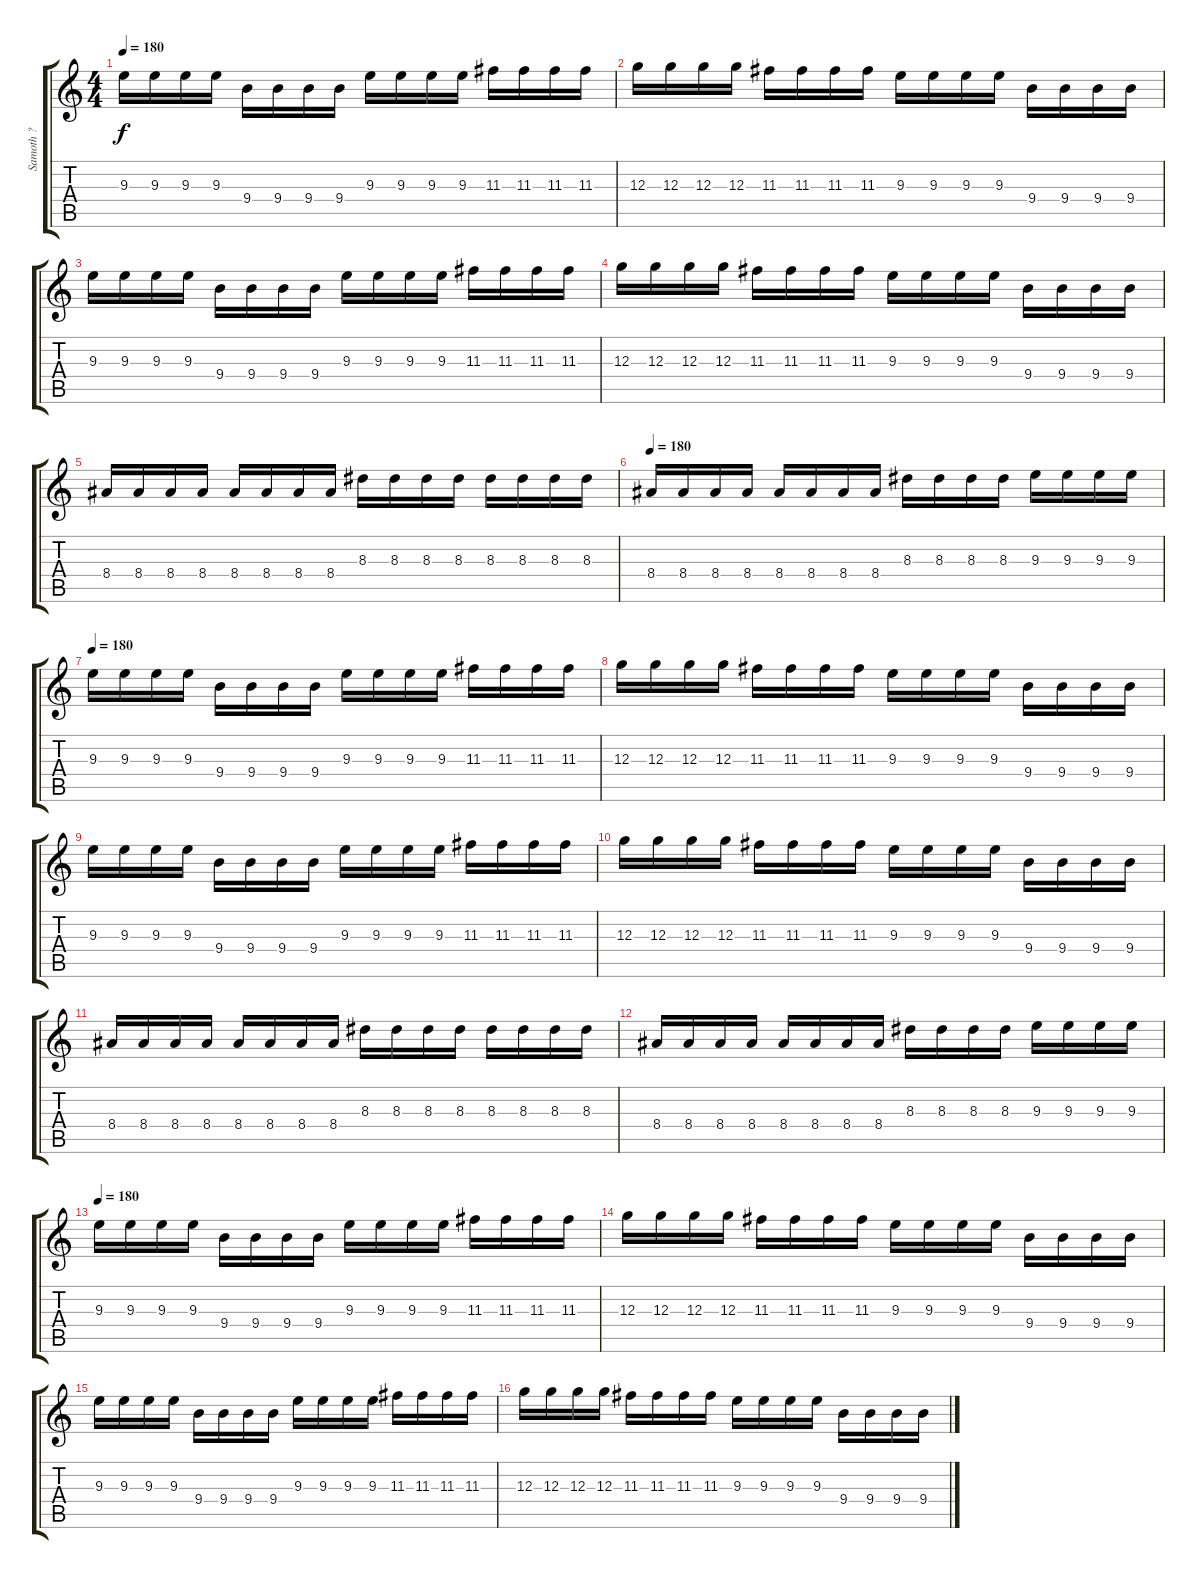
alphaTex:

\track ("Samoth ?" "Samoth ?") {instrument distortionguitar}
\staff {score tabs}
\tuning (E4 B3 G3 D3 A2 E2) {hide}
\ts (4 4)
\tempo 180
\clef g2
\ks c
9.3.16{dy f} 9.3.16 9.3.16 9.3.16 9.4.16 9.4.16 9.4.16 9.4.16 9.3.16 9.3.16 9.3.16 9.3.16 11.3.16 11.3.16 11.3.16 11.3.16 |
12.3.16 12.3.16 12.3.16 12.3.16 11.3.16 11.3.16 11.3.16 11.3.16 9.3.16 9.3.16 9.3.16 9.3.16 9.4.16 9.4.16 9.4.16 9.4.16 |
9.3.16 9.3.16 9.3.16 9.3.16 9.4.16 9.4.16 9.4.16 9.4.16 9.3.16 9.3.16 9.3.16 9.3.16 11.3.16 11.3.16 11.3.16 11.3.16 |
12.3.16 12.3.16 12.3.16 12.3.16 11.3.16 11.3.16 11.3.16 11.3.16 9.3.16 9.3.16 9.3.16 9.3.16 9.4.16 9.4.16 9.4.16 9.4.16 |
8.4.16 8.4.16 8.4.16 8.4.16 8.4.16 8.4.16 8.4.16 8.4.16 8.3.16 8.3.16 8.3.16 8.3.16 8.3.16 8.3.16 8.3.16 8.3.16 |
\tempo 180
8.4.16 8.4.16 8.4.16 8.4.16 8.4.16 8.4.16 8.4.16 8.4.16 8.3.16 8.3.16 8.3.16 8.3.16 9.3.16 9.3.16 9.3.16 9.3.16 |
\tempo 180
9.3.16 9.3.16 9.3.16 9.3.16 9.4.16 9.4.16 9.4.16 9.4.16 9.3.16 9.3.16 9.3.16 9.3.16 11.3.16 11.3.16 11.3.16 11.3.16 |
12.3.16 12.3.16 12.3.16 12.3.16 11.3.16 11.3.16 11.3.16 11.3.16 9.3.16 9.3.16 9.3.16 9.3.16 9.4.16 9.4.16 9.4.16 9.4.16 |
9.3.16 9.3.16 9.3.16 9.3.16 9.4.16 9.4.16 9.4.16 9.4.16 9.3.16 9.3.16 9.3.16 9.3.16 11.3.16 11.3.16 11.3.16 11.3.16 |
12.3.16 12.3.16 12.3.16 12.3.16 11.3.16 11.3.16 11.3.16 11.3.16 9.3.16 9.3.16 9.3.16 9.3.16 9.4.16 9.4.16 9.4.16 9.4.16 |
8.4.16 8.4.16 8.4.16 8.4.16 8.4.16 8.4.16 8.4.16 8.4.16 8.3.16 8.3.16 8.3.16 8.3.16 8.3.16 8.3.16 8.3.16 8.3.16 |
8.4.16 8.4.16 8.4.16 8.4.16 8.4.16 8.4.16 8.4.16 8.4.16 8.3.16 8.3.16 8.3.16 8.3.16 9.3.16 9.3.16 9.3.16 9.3.16 |
\tempo 180
9.3.16 9.3.16 9.3.16 9.3.16 9.4.16 9.4.16 9.4.16 9.4.16 9.3.16 9.3.16 9.3.16 9.3.16 11.3.16 11.3.16 11.3.16 11.3.16 |
12.3.16 12.3.16 12.3.16 12.3.16 11.3.16 11.3.16 11.3.16 11.3.16 9.3.16 9.3.16 9.3.16 9.3.16 9.4.16 9.4.16 9.4.16 9.4.16 |
9.3.16 9.3.16 9.3.16 9.3.16 9.4.16 9.4.16 9.4.16 9.4.16 9.3.16 9.3.16 9.3.16 9.3.16 11.3.16 11.3.16 11.3.16 11.3.16 |
12.3.16 12.3.16 12.3.16 12.3.16 11.3.16 11.3.16 11.3.16 11.3.16 9.3.16 9.3.16 9.3.16 9.3.16 9.4.16 9.4.16 9.4.16 9.4.16
